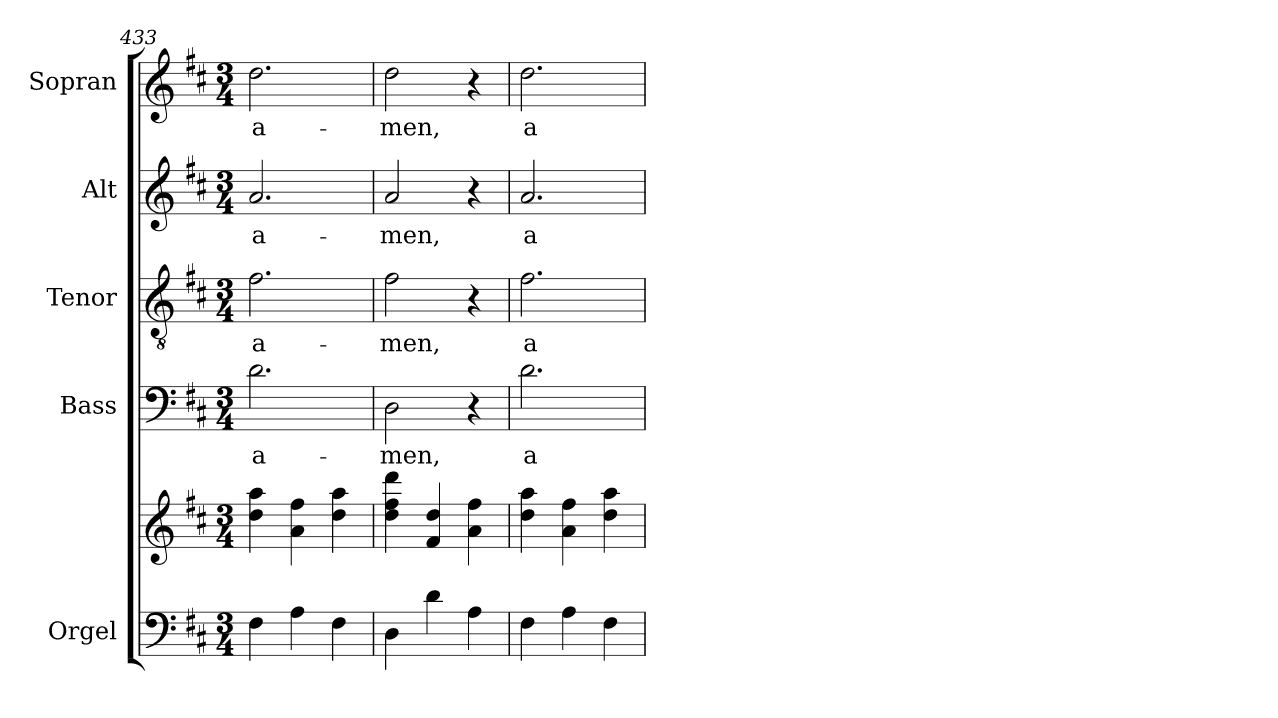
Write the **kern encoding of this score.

**kern	**kern	**kern	**text	**kern	**text	**kern	**text	**kern	**text
*part5	*part5	*part4	*part4	*part3	*part3	*part2	*part2	*part1	*part1
*staff6	*staff5	*staff4	*staff4	*staff3	*staff3	*staff2	*staff2	*staff1	*staff1
*I"Orgel	*	*I"Bass	*	*I"Tenor	*	*I"Alt	*	*I"Sopran	*
*I'Org.	*	*I'B	*	*I'T	*	*I'A	*	*I'S	*
!!LO:LB:g=z
*clefF4	*clefG2	*clefF4	*	*clefGv2	*	*clefG2	*	*clefG2	*
*k[f#c#]	*k[f#c#]	*k[f#c#]	*	*k[f#c#]	*	*k[f#c#]	*	*k[f#c#]	*
*D:	*D:	*D:	*	*D:	*	*D:	*	*D:	*
*M3/4	*M3/4	*M3/4	*	*M3/4	*	*M3/4	*	*M3/4	*
=433	=433	=433	=433	=433	=433	=433	=433	=433	=433
!	!	!	!LO:LY:b	!	!LO:LY:b	!	!LO:LY:b	!	!LO:LY:b
4F#\	4dd\ 4aa\	2.d\	a-	2.f#\	a-	2.a/	a-	2.dd\	a-
4A\	4a\ 4ff#\	.	.	.	.	.	.	.	.
4F#\	4dd\ 4aa\	.	.	.	.	.	.	.	.
=434	=434	=434	=434	=434	=434	=434	=434	=434	=434
!	!	!	!LO:LY:b	!	!LO:LY:b	!	!LO:LY:b	!	!LO:LY:b
4D\	4dd\ 4ff#\ 4ddd\	2D\	-men,	2f#\	-men,	2a/	-men,	2dd\	-men,
4d\	4f#/ 4dd/	.	.	.	.	.	.	.	.
4A\	4a\ 4ff#\	4r	.	4r	.	4r	.	4r	.
=435	=435	=435	=435	=435	=435	=435	=435	=435	=435
!	!	!	!LO:LY:b	!	!LO:LY:b	!	!LO:LY:b	!	!LO:LY:b
4F#\	4dd\ 4aa\	2.d\	a-	2.f#\	a-	2.a/	a-	2.dd\	a-
4A\	4a\ 4ff#\	.	.	.	.	.	.	.	.
4F#\	4dd\ 4aa\	.	.	.	.	.	.	.	.
=	=	=	=	=	=	=	=	=	=
*-	*-	*-	*-	*-	*-	*-	*-	*-	*-
